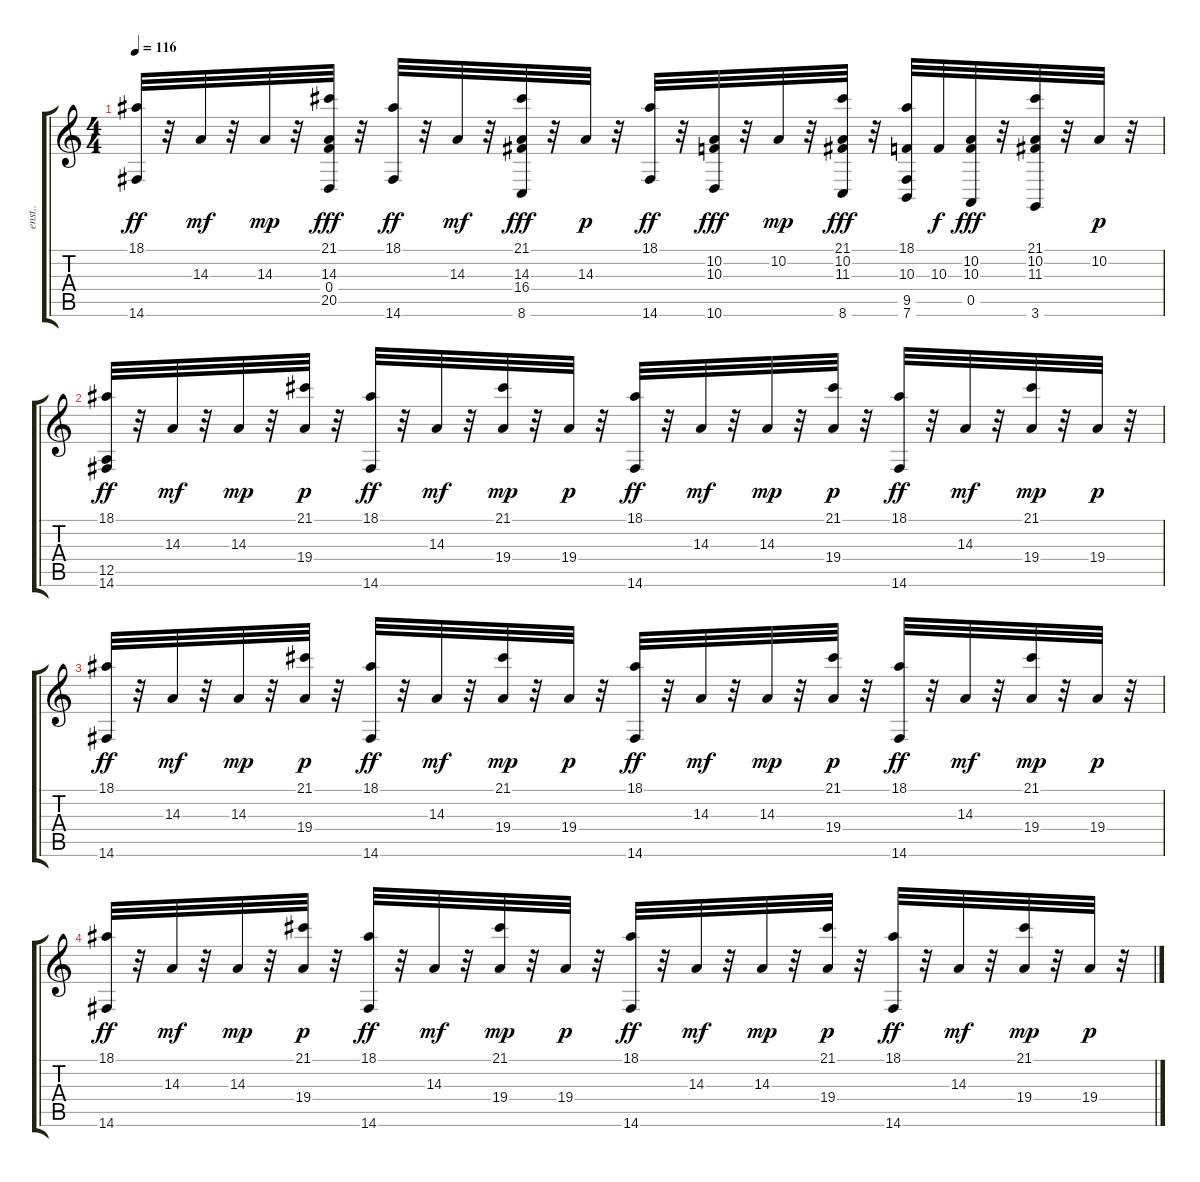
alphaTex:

\track ("enst.." "enst..") {instrument celesta}
\staff {score tabs}
\tuning (E4 B3 G3 D3 A2 E2) {hide}
\ts (4 4)
\tempo 116
\clef g2
\ks c
(18.1 14.6).32{dy ff} r.32 14.3.32{dy mf} r.32 14.3.32{dy mp} r.32 (21.1 14.3 0.4 20.5).32{dy fff} r.32 (18.1 14.6).32{dy ff} r.32 14.3.32{dy mf} r.32 (21.1 14.3 16.4 8.6).32{dy fff} r.32 14.3.32{dy p} r.32 (18.1 14.6).32{dy ff} r.32 (10.2 10.3 10.6).32{dy fff} r.32 10.2.32{dy mp} r.32 (21.1 10.2 11.3 8.6).32{dy fff} r.32 (18.1 10.3 9.5 7.6).32 10.3.32{dy f} (10.2 10.3 0.5).32{dy fff} r.32 (21.1 10.2 11.3 3.6).32 r.32 10.2.32{dy p} r.32 |
(18.1 12.5 14.6).32{dy ff} r.32 14.3.32{dy mf} r.32 14.3.32{dy mp} r.32 (21.1 19.4).32{dy p} r.32 (18.1 14.6).32{dy ff} r.32 14.3.32{dy mf} r.32 (21.1 19.4).32{dy mp} r.32 19.4.32{dy p} r.32 (18.1 14.6).32{dy ff} r.32 14.3.32{dy mf} r.32 14.3.32{dy mp} r.32 (21.1 19.4).32{dy p} r.32 (18.1 14.6).32{dy ff} r.32 14.3.32{dy mf} r.32 (21.1 19.4).32{dy mp} r.32 19.4.32{dy p} r.32 |
(18.1 14.6).32{dy ff} r.32 14.3.32{dy mf} r.32 14.3.32{dy mp} r.32 (21.1 19.4).32{dy p} r.32 (18.1 14.6).32{dy ff} r.32 14.3.32{dy mf} r.32 (21.1 19.4).32{dy mp} r.32 19.4.32{dy p} r.32 (18.1 14.6).32{dy ff} r.32 14.3.32{dy mf} r.32 14.3.32{dy mp} r.32 (21.1 19.4).32{dy p} r.32 (18.1 14.6).32{dy ff} r.32 14.3.32{dy mf} r.32 (21.1 19.4).32{dy mp} r.32 19.4.32{dy p} r.32 |
(18.1 14.6).32{dy ff} r.32 14.3.32{dy mf} r.32 14.3.32{dy mp} r.32 (21.1 19.4).32{dy p} r.32 (18.1 14.6).32{dy ff} r.32 14.3.32{dy mf} r.32 (21.1 19.4).32{dy mp} r.32 19.4.32{dy p} r.32 (18.1 14.6).32{dy ff} r.32 14.3.32{dy mf} r.32 14.3.32{dy mp} r.32 (21.1 19.4).32{dy p} r.32 (18.1 14.6).32{dy ff} r.32 14.3.32{dy mf} r.32 (21.1 19.4).32{dy mp} r.32 19.4.32{dy p} r.32
